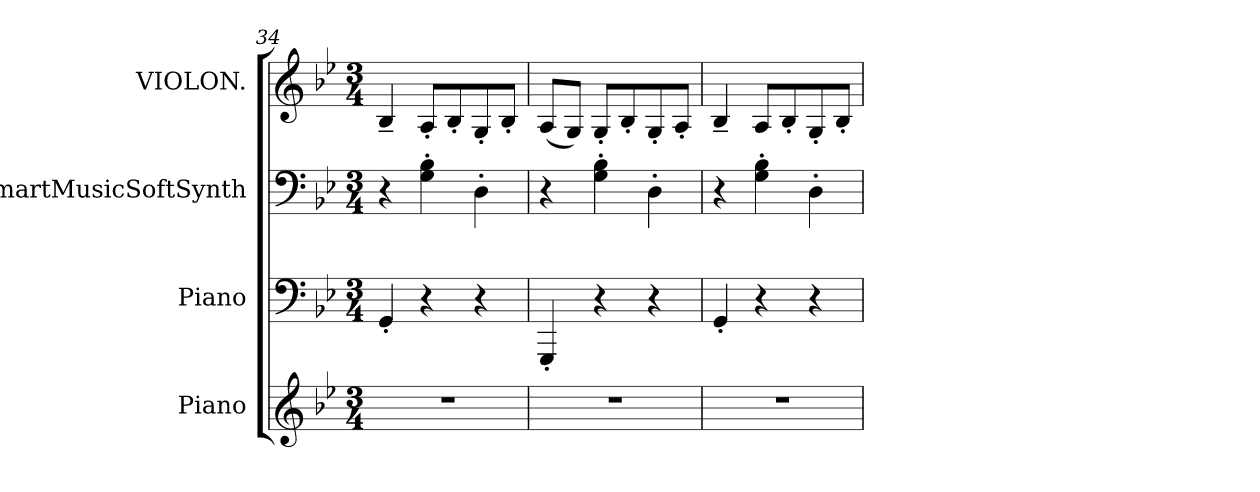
**kern	**kern	**kern	**kern
*part4	*part3	*part2	*part1
*staff4	*staff3	*staff2	*staff1
*I"Piano	*I"Piano	*I"SmartMusicSoftSynth	*I"VIOLON.
*I'P.	*	*	*
*clefG2	*clefF4	*clefF4	*clefG2
*k[b-e-]	*k[b-e-]	*k[b-e-]	*k[b-e-]
*B-:	*B-:	*B-:	*B-:
*M3/4	*M3/4	*M3/4	*M3/4
=34	=34	=34	=34
2.r	4GG'/	4r	4B-~/
.	4r	4G'\ 4B-'\	8A'/L
.	.	.	8B-'/
.	4r	4D'\	8G'/
.	.	.	8B-'/J
=35	=35	=35	=35
2.r	4GGG'/	4r	(8A/L
.	.	.	8G/J)
.	4r	4G'\ 4B-'\	8G'/L
.	.	.	8B-'/
.	4r	4D'\	8G'/
.	.	.	8A'/J
=36	=36	=36	=36
2.r	4GG'/	4r	4B-~/
.	4r	4G'\ 4B-'\	8A/L
.	.	.	8B-'/
.	4r	4D'\	8G'/
.	.	.	8B-'/J
=	=	=	=
*-	*-	*-	*-
